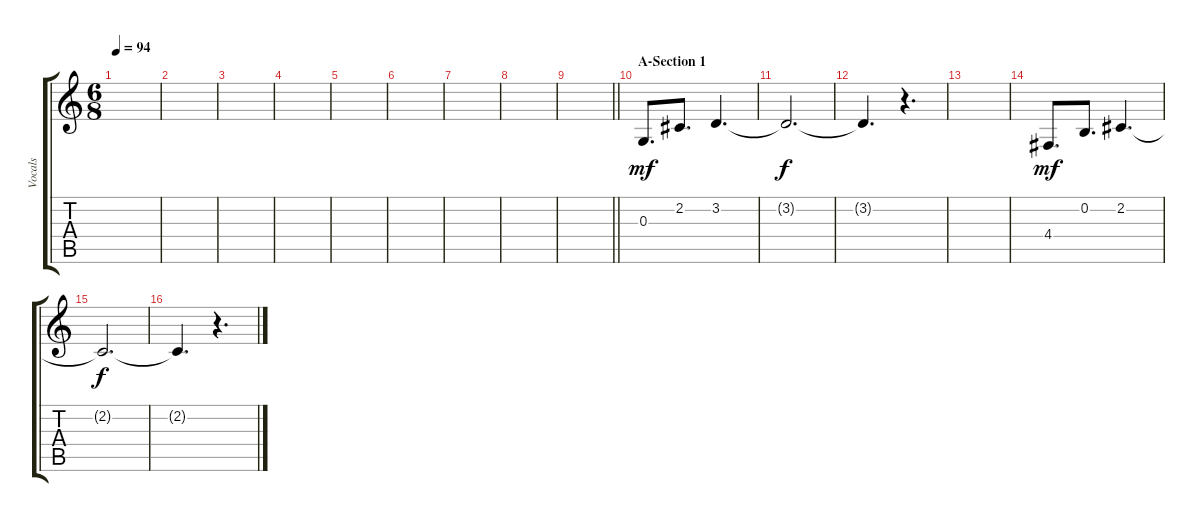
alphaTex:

\track ("Vocals" "Vocals") {instrument flute bank 255}
\staff {score tabs}
\tuning (E4 B3 G3 D3 A2 E2) {hide}
\ts (6 8)
\tempo 94
\clef g2
\ks c
|
|
|
|
|
|
|
|
\barLineRight lightlight
|
\section ("" "A-Section 1")
0.3.8{d dy mf} 2.2.8{d beam merge} 3.2.4{d} |
3.2{t}.2{d dy f} |
3.2{t}.4{d} r.4{d} |
|
4.4.8{d dy mf} 0.2.8{d beam merge} 2.2.4{d} |
2.2{t}.2{d dy f} |
2.2{t}.4{d} r.4{d}
